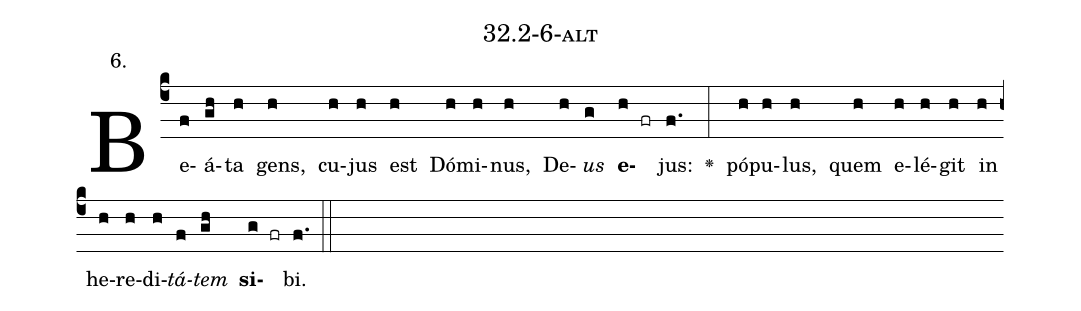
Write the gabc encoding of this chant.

name: 32.2-6-alt;
annotation: 6.;
%%
(c4)Be(f)á(gh)ta(h) gens,(h) cu(h)jus(h) est(h) Dó(h)mi(h)nus,(h) De(h)<i>us</i>(g) <b>e</b>(h fr)jus:(f.) <v>\greheightstar</v>(:) pó(h)pu(h)lus,(h) quem(h) e(h)lé(h)git(h) in(h) he(h)re(h)di(h)<i>tá</i>(f)<i>tem</i>(gh) <b>si</b>(g fr)bi.(f.) (::)


%E(h) u(h) o(f) u(gh) a(g) e.(f.) (::)
